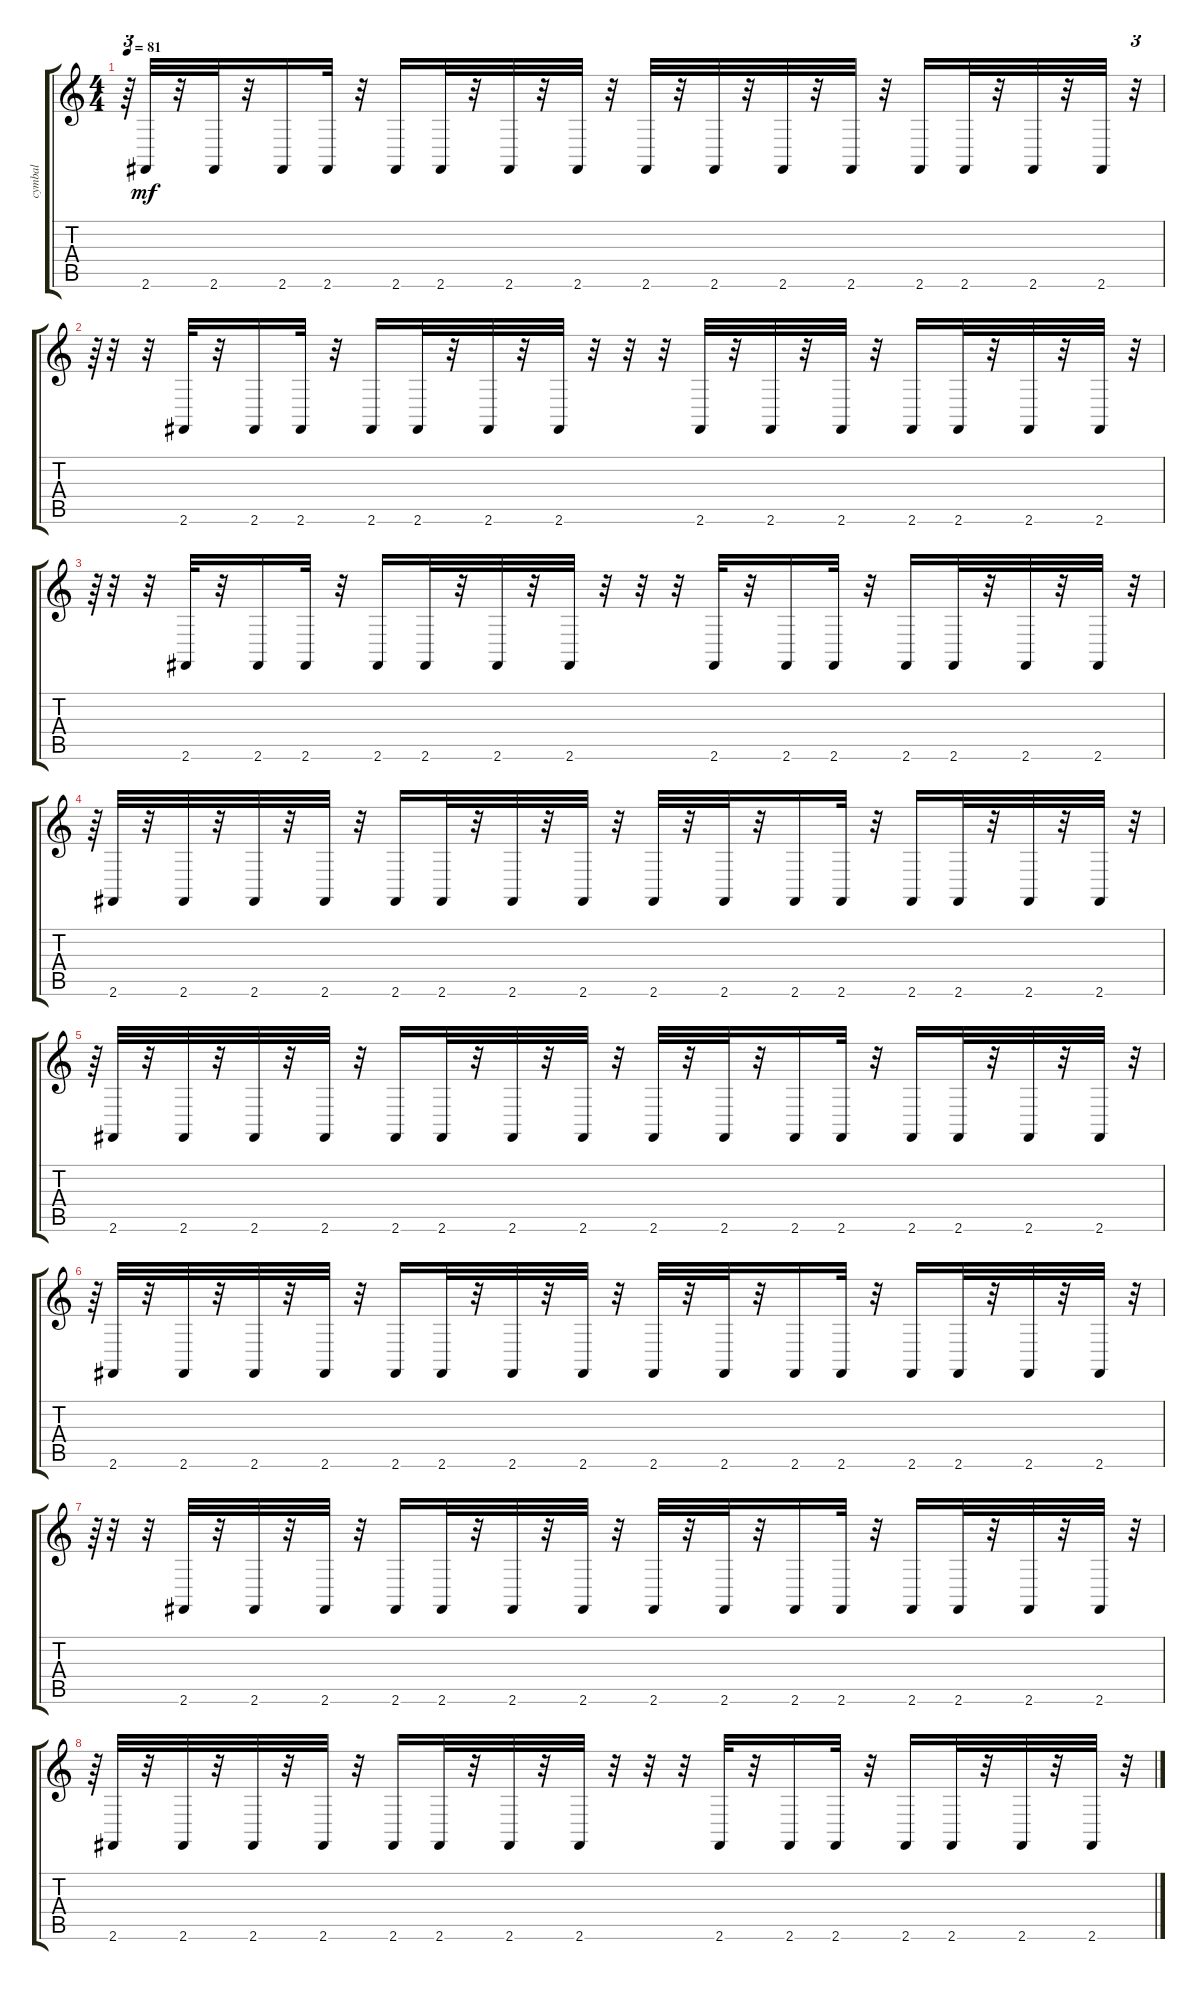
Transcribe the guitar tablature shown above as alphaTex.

\track ("cymbal" "cymbal") {instrument reversecymbal}
\staff {score tabs}
\tuning (E4 B3 G3 D3 A2 E2) {hide}
\ts (4 4)
\tempo 81
\clef g2
\ks c
r.64{tu (3 2) dy mf} 2.6.32 r.32 2.6.32 r.32 2.6.16 2.6.32 r.32 2.6.16 2.6.32 r.32 2.6.32 r.32 2.6.32 r.32 2.6.32 r.32 2.6.32 r.32 2.6.32 r.32 2.6.32 r.32 2.6.16 2.6.32 r.32 2.6.32 r.32 2.6.32 r.32{tu (3 2)} |
r.64{tu (3 2)} r.32 r.32 2.6.32 r.32 2.6.16 2.6.32 r.32 2.6.16 2.6.32 r.32 2.6.32 r.32 2.6.32 r.32 r.32 r.32 2.6.32 r.32 2.6.32 r.32 2.6.32 r.32 2.6.16 2.6.32 r.32 2.6.32 r.32 2.6.32 r.32{tu (3 2)} |
r.64{tu (3 2)} r.32 r.32 2.6.32 r.32 2.6.16 2.6.32 r.32 2.6.16 2.6.32 r.32 2.6.32 r.32 2.6.32 r.32 r.32 r.32 2.6.32 r.32 2.6.16 2.6.32 r.32 2.6.16 2.6.32 r.32 2.6.32 r.32 2.6.32 r.32{tu (3 2)} |
r.64{tu (3 2)} 2.6.32 r.32 2.6.32 r.32 2.6.32 r.32 2.6.32 r.32 2.6.16 2.6.32 r.32 2.6.32 r.32 2.6.32 r.32 2.6.32 r.32 2.6.32 r.32 2.6.16 2.6.32 r.32 2.6.16 2.6.32 r.32 2.6.32 r.32 2.6.32 r.32{tu (3 2)} |
r.64{tu (3 2)} 2.6.32 r.32 2.6.32 r.32 2.6.32 r.32 2.6.32 r.32 2.6.16 2.6.32 r.32 2.6.32 r.32 2.6.32 r.32 2.6.32 r.32 2.6.32 r.32 2.6.16 2.6.32 r.32 2.6.16 2.6.32 r.32 2.6.32 r.32 2.6.32 r.32{tu (3 2)} |
r.64{tu (3 2)} 2.6.32 r.32 2.6.32 r.32 2.6.32 r.32 2.6.32 r.32 2.6.16 2.6.32 r.32 2.6.32 r.32 2.6.32 r.32 2.6.32 r.32 2.6.32 r.32 2.6.16 2.6.32 r.32 2.6.16 2.6.32 r.32 2.6.32 r.32 2.6.32 r.32{tu (3 2)} |
r.64{tu (3 2)} r.32 r.32 2.6.32 r.32 2.6.32 r.32 2.6.32 r.32 2.6.16 2.6.32 r.32 2.6.32 r.32 2.6.32 r.32 2.6.32 r.32 2.6.32 r.32 2.6.16 2.6.32 r.32 2.6.16 2.6.32 r.32 2.6.32 r.32 2.6.32 r.32{tu (3 2)} |
r.64{tu (3 2)} 2.6.32 r.32 2.6.32 r.32 2.6.32 r.32 2.6.32 r.32 2.6.16 2.6.32 r.32 2.6.32 r.32 2.6.32 r.32 r.32 r.32 2.6.32 r.32 2.6.16 2.6.32 r.32 2.6.16 2.6.32 r.32 2.6.32 r.32 2.6.32 r.32{tu (3 2)}
